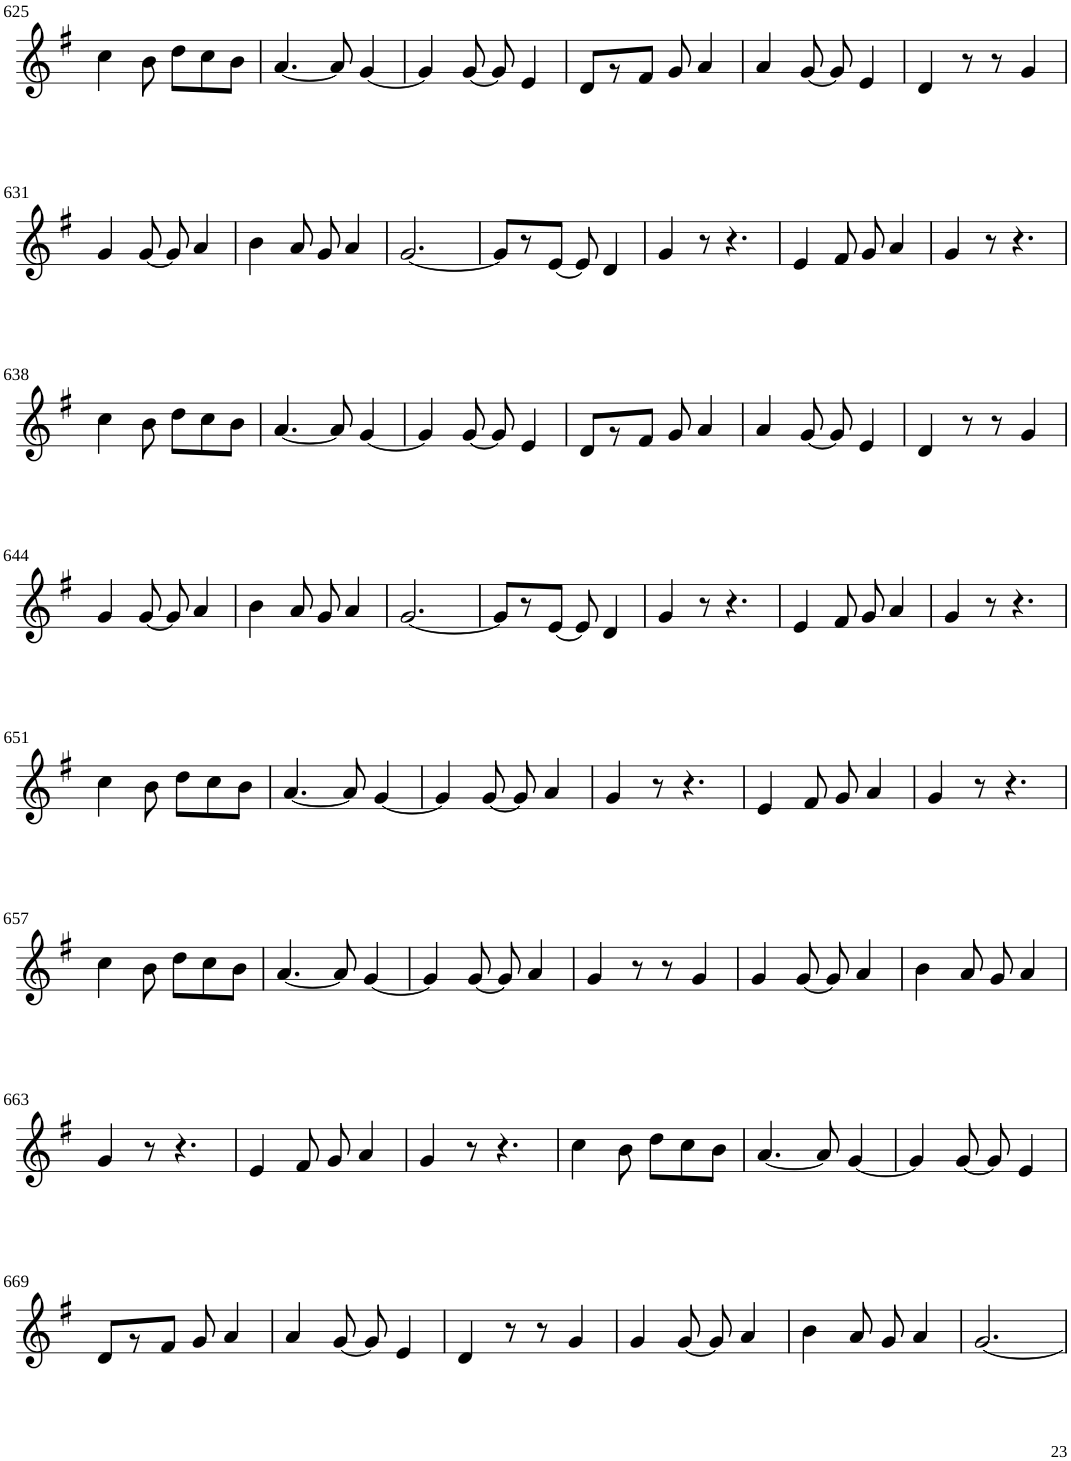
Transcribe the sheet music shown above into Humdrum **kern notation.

**kern
*part1
*staff1
*I"Violin
!!LO:PB:g=z
*clefG2
*k[f#]
*G:
*M6/8
=625
4cc\
8b\
8dd\L
8cc\
8b\J
=626
[4.a/
8a/]
[4g/
=627
4g/]
[8g/
8g/]
4e/
=628
8d/L
8r
8f#/J
8g/
4a/
=629
4a/
[8g/
8g/]
4e/
=630
4d/
8r
8r
4g/
!!LO:LB:g=z
=631
4g/
[8g/
8g/]
4a/
=632
4b\
8a/
8g/
4a/
=633
[2.g/
=634
8g/L]
8r
[8e/J
8e/]
4d/
=635
4g/
8r
4.r
=636
4e/
8f#/
8g/
4a/
=637
4g/
8r
4.r
!!LO:LB:g=z
=638
4cc\
8b\
8dd\L
8cc\
8b\J
=639
[4.a/
8a/]
[4g/
=640
4g/]
[8g/
8g/]
4e/
=641
8d/L
8r
8f#/J
8g/
4a/
=642
4a/
[8g/
8g/]
4e/
=643
4d/
8r
8r
4g/
!!LO:LB:g=z
=644
4g/
[8g/
8g/]
4a/
=645
4b\
8a/
8g/
4a/
=646
[2.g/
=647
8g/L]
8r
[8e/J
8e/]
4d/
=648
4g/
8r
4.r
=649
4e/
8f#/
8g/
4a/
=650
4g/
8r
4.r
!!LO:LB:g=z
=651
4cc\
8b\
8dd\L
8cc\
8b\J
=652
[4.a/
8a/]
[4g/
=653
4g/]
[8g/
8g/]
4a/
=654
4g/
8r
4.r
=655
4e/
8f#/
8g/
4a/
=656
4g/
8r
4.r
!!LO:LB:g=z
=657
4cc\
8b\
8dd\L
8cc\
8b\J
=658
[4.a/
8a/]
[4g/
=659
4g/]
[8g/
8g/]
4a/
=660
4g/
8r
8r
4g/
=661
4g/
[8g/
8g/]
4a/
=662
4b\
8a/
8g/
4a/
!!LO:LB:g=z
=663
4g/
8r
4.r
=664
4e/
8f#/
8g/
4a/
=665
4g/
8r
4.r
=666
4cc\
8b\
8dd\L
8cc\
8b\J
=667
[4.a/
8a/]
[4g/
=668
4g/]
[8g/
8g/]
4e/
!!LO:LB:g=z
=669
8d/L
8r
8f#/J
8g/
4a/
=670
4a/
[8g/
8g/]
4e/
=671
4d/
8r
8r
4g/
=672
4g/
[8g/
8g/]
4a/
=673
4b\
8a/
8g/
4a/
=674
[2.g/
=
*-
